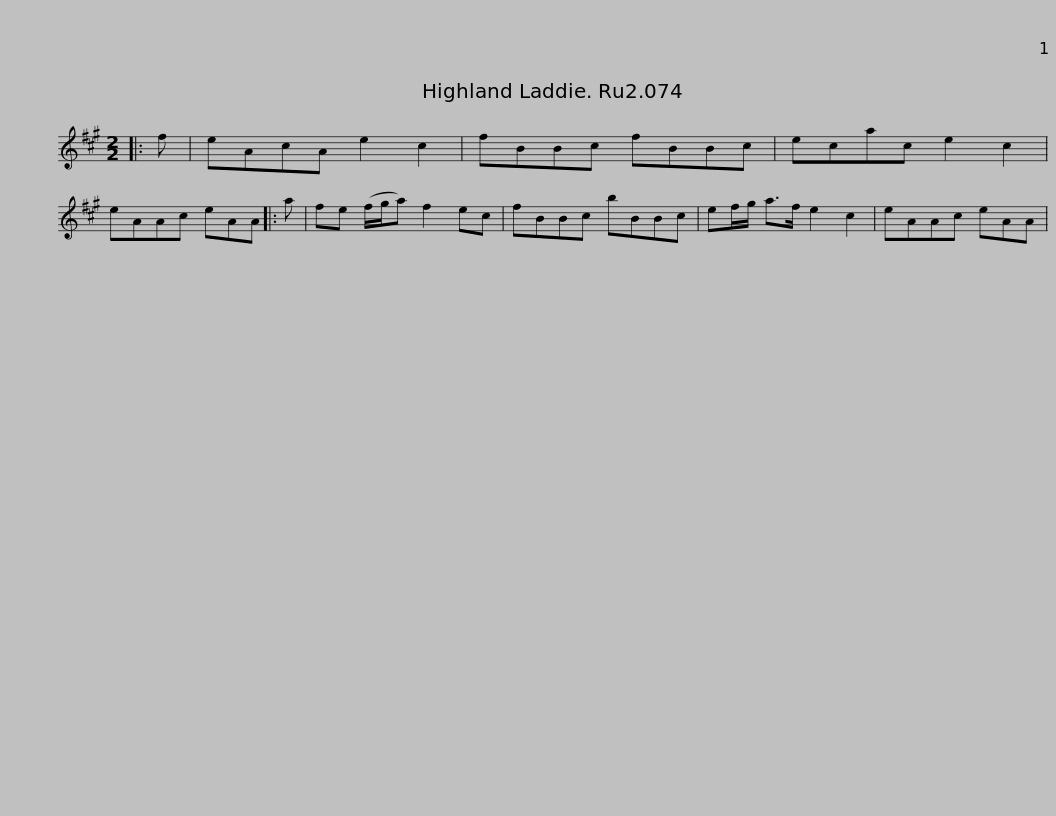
X:1
L:1/8
M:2/2
I:linebreak $
K:A
V:1 treble
V:1
|: f | eAcA e2 c2 | fBBc fBBc | ecac e2 c2 | eAAc eAA |: %5
 a | fe (f/g/a) f2 ec |$ fBBc bBBc | ef/g/ a>f e2 c2 | eAAc eAA | %10
